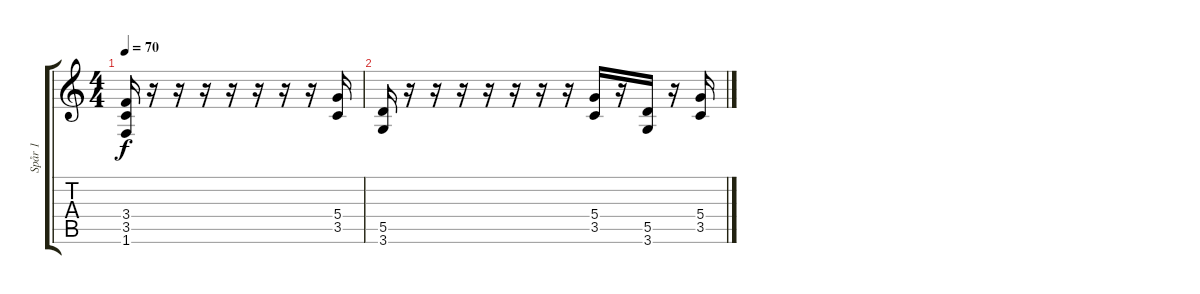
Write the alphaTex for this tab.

\track ("Spår 1" "Spår 1") {instrument distortionguitar}
\staff {score tabs}
\tuning (E4 B3 G3 D3 A2 E2) {hide}
\ts (4 4)
\tempo 70
\clef g2
\ks c
(3.4 3.5 1.6).16{dy f} r.16 r.16 r.16 r.16 r.16 r.16 r.16 (5.4 3.5).16 |
(5.5 3.6).16 r.16 r.16 r.16 r.16 r.16 r.16 r.16 (5.4 3.5).16 r.16 (5.5 3.6).16 r.16 (5.4 3.5).16
